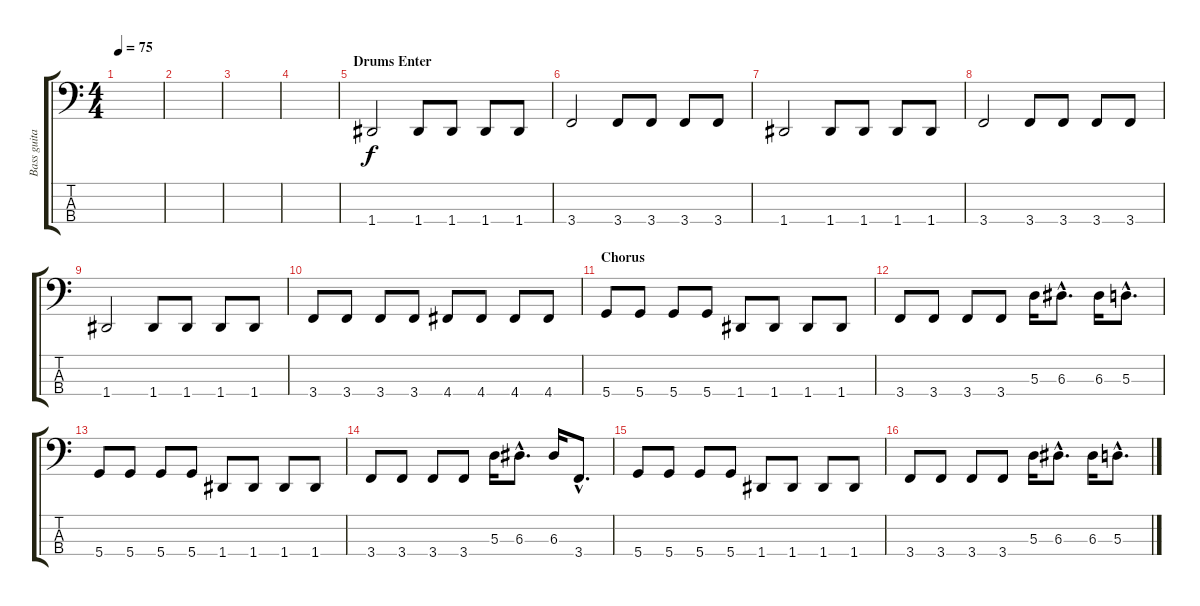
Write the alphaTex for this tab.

\track ("Bass guitar" "Bass guita") {instrument electricbassfinger}
\staff {score tabs}
\tuning (G2 D2 A1 D1) {hide}
\ts (4 4)
\tempo 75
\clef f4
\ks c
|
|
|
|
\section ("" "Drums Enter")
1.4.2 1.4.8 1.4.8 1.4.8 1.4.8 |
3.4.2 3.4.8 3.4.8 3.4.8 3.4.8 |
1.4.2 1.4.8 1.4.8 1.4.8 1.4.8 |
3.4.2 3.4.8 3.4.8 3.4.8 3.4.8 |
1.4.2 1.4.8 1.4.8 1.4.8 1.4.8 |
3.4.8 3.4.8 3.4.8 3.4.8 4.4.8 4.4.8 4.4.8 4.4.8 |
\section ("" "Chorus")
5.4.8 5.4.8 5.4.8 5.4.8 1.4.8 1.4.8 1.4.8 1.4.8 |
3.4.8 3.4.8 3.4.8 3.4.8 5.3.16 6.3{hac}.8{d} 6.3.16 5.3{hac}.8{d} |
5.4.8 5.4.8 5.4.8 5.4.8 1.4.8 1.4.8 1.4.8 1.4.8 |
3.4.8 3.4.8 3.4.8 3.4.8 5.3.16 6.3{hac}.8{d} 6.3.16 3.4{hac}.8{d} |
5.4.8 5.4.8 5.4.8 5.4.8 1.4.8 1.4.8 1.4.8 1.4.8 |
3.4.8 3.4.8 3.4.8 3.4.8 5.3.16 6.3{hac}.8{d} 6.3.16 5.3{hac}.8{d}
